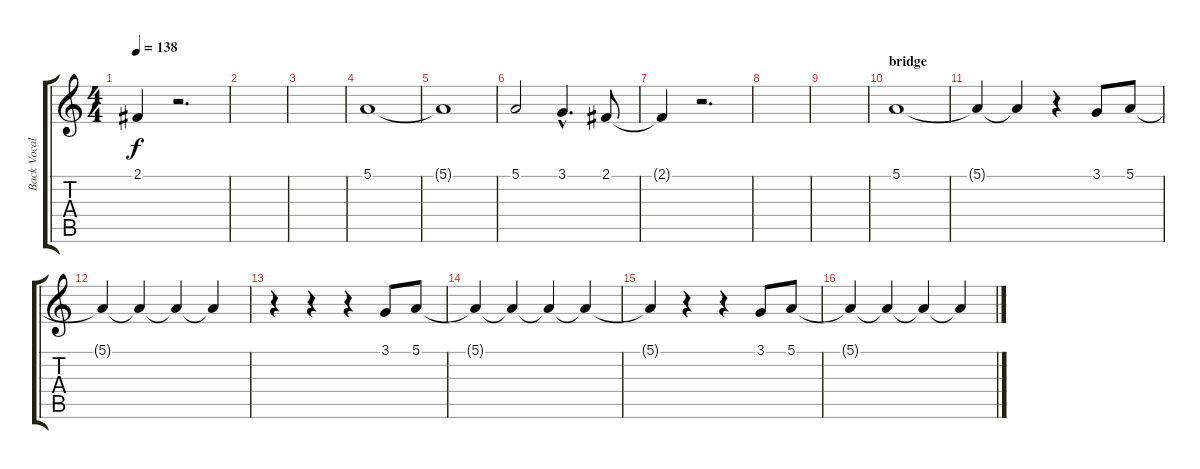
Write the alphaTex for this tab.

\track ("Back Vocals" "Back Vocal") {instrument tenorsax}
\staff {score tabs}
\tuning (E4 B3 G3 D3 A2 E2) {hide}
\ts (4 4)
\tempo 138
\clef g2
\ks c
2.1{t}.4{dy f} r.2{d} |
|
|
5.1.1 |
5.1{t}.1 |
5.1.2 3.1{hac}.4{d} 2.1.8 |
2.1{t}.4 r.2{d} |
|
|
\section ("" "bridge")
5.1.1 |
5.1{t}.4 5.1{t}.4 r.4 3.1.8 5.1.8 |
5.1{t}.4 5.1{t}.4 5.1{t}.4 5.1{t}.4 |
r.4 r.4 r.4 3.1.8 5.1.8 |
5.1{t}.4 5.1{t}.4 5.1{t}.4 5.1{t}.4 |
5.1{t}.4 r.4 r.4 3.1.8 5.1.8 |
5.1{t}.4 5.1{t}.4 5.1{t}.4 5.1{t}.4
